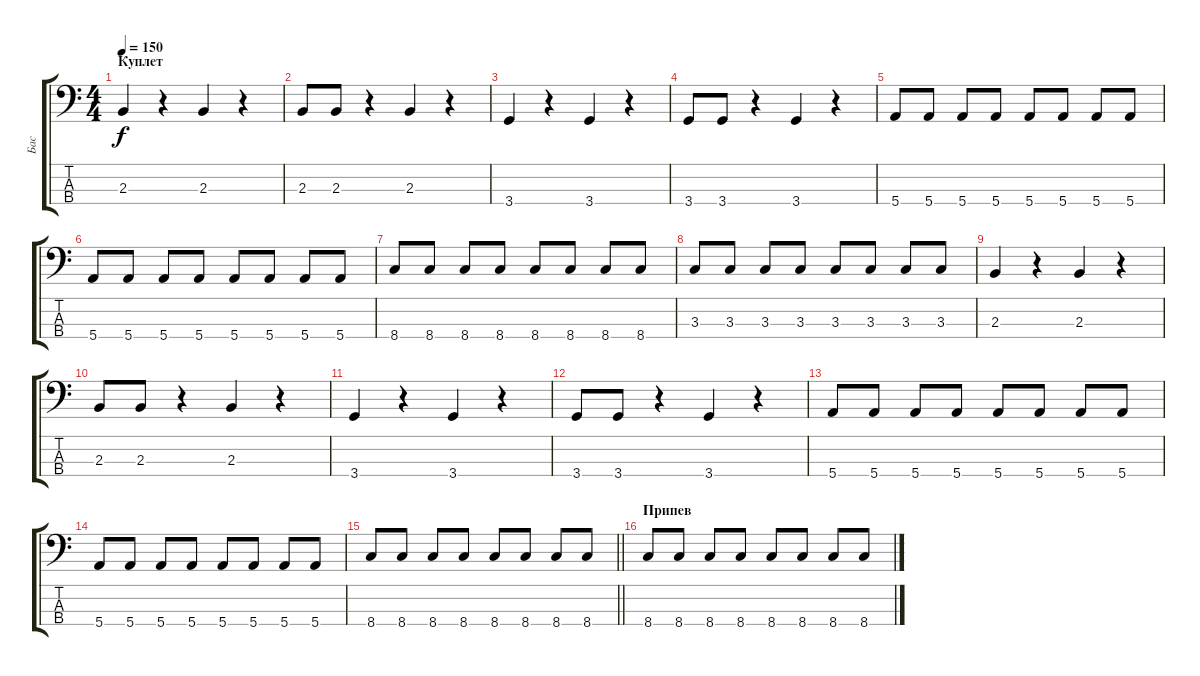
\track ("Бас" "Бас") {instrument electricbassfinger}
\staff {score tabs}
\tuning (G2 D2 A1 E1) {hide}
\ts (4 4)
\section ("" "Куплет")
\tempo 150
\clef f4
\ks c
2.3.4{dy f} r.4 2.3.4 r.4 |
2.3.8 2.3.8 r.4 2.3.4 r.4 |
3.4.4 r.4 3.4.4 r.4 |
3.4.8 3.4.8 r.4 3.4.4 r.4 |
5.4.8 5.4.8 5.4.8 5.4.8 5.4.8 5.4.8 5.4.8 5.4.8 |
5.4.8 5.4.8 5.4.8 5.4.8 5.4.8 5.4.8 5.4.8 5.4.8 |
8.4.8 8.4.8 8.4.8 8.4.8 8.4.8 8.4.8 8.4.8 8.4.8 |
3.3.8 3.3.8 3.3.8 3.3.8 3.3.8 3.3.8 3.3.8 3.3.8 |
2.3.4 r.4 2.3.4 r.4 |
2.3.8 2.3.8 r.4 2.3.4 r.4 |
3.4.4 r.4 3.4.4 r.4 |
3.4.8 3.4.8 r.4 3.4.4 r.4 |
5.4.8 5.4.8 5.4.8 5.4.8 5.4.8 5.4.8 5.4.8 5.4.8 |
5.4.8 5.4.8 5.4.8 5.4.8 5.4.8 5.4.8 5.4.8 5.4.8 |
\barLineRight lightlight
8.4.8 8.4.8 8.4.8 8.4.8 8.4.8 8.4.8 8.4.8 8.4.8 |
\section ("" "Припев")
8.4.8 8.4.8 8.4.8 8.4.8 8.4.8 8.4.8 8.4.8 8.4.8
